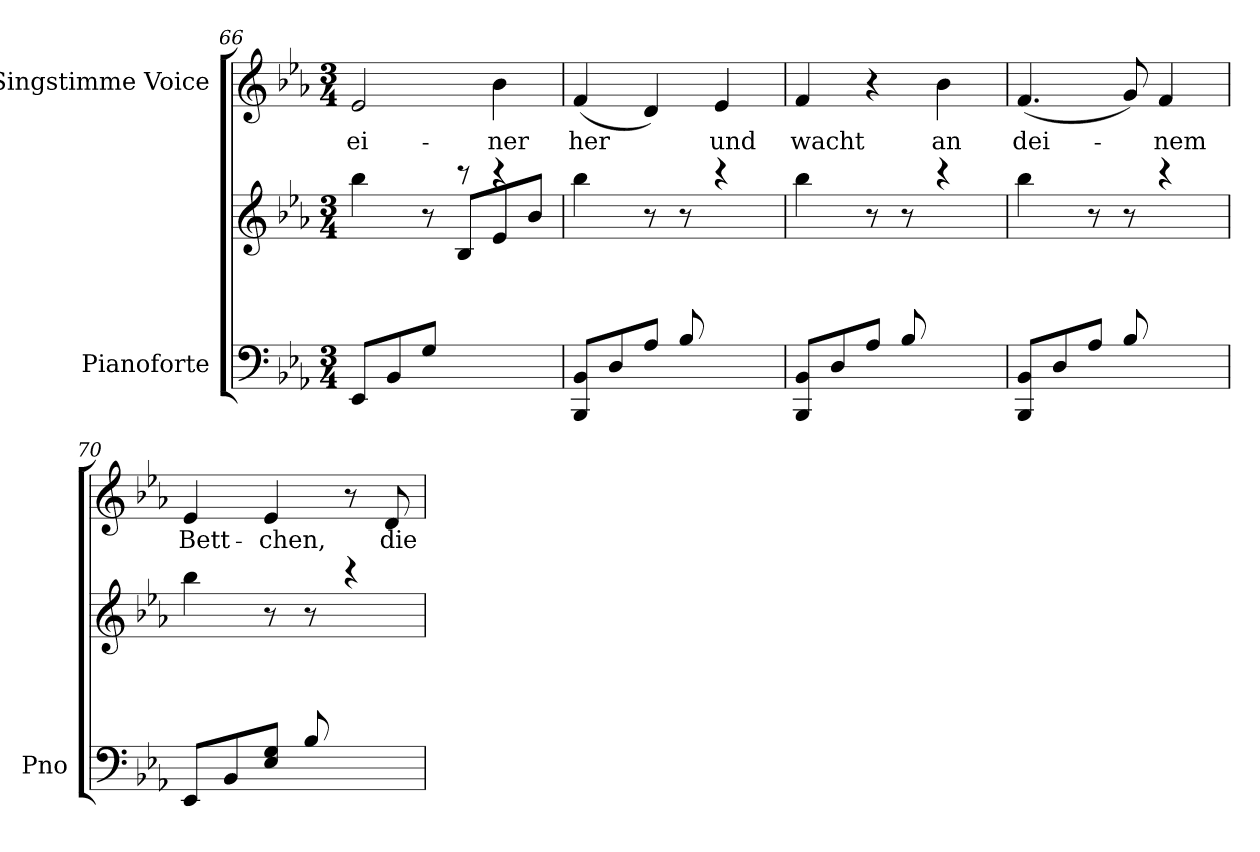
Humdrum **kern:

**kern	**kern	**kern	**text
*part2	*part2	*part1	*part1
*staff3	*staff2	*staff1	*staff1
*I"Pianoforte	*	*I"Singstimme Voice	*
*I'Pno	*	*	*
*clefF4	*clefG2	*clefG2	*
*k[b-e-a-]	*k[b-e-a-]	*k[b-e-a-]	*
*M3/4	*M3/4	*M3/4	*
=66	=66	=66	=66
*	*^	*	*
8EE-/L	4bb-\	4.ryy	2e-/	ei-
8BB-/	.	.	.	.
8G/J	8r	.	.	.
4.ryy	8r	8B-/L	.	.
.	4r	8e-/	4b-\	-ner
.	.	8b-/J	.	.
=67	=67	=67	=67	=67
8BBB-/ 8BB-/L	4bb-\	2ryy	(4f/	her
8D/	.	.	.	.
8A-/J	8r	.	4d/)	.
8B-/L	8r	.	.	.
4ryy	4r	8f\	4e-/	und
.	.	8b-\J	.	.
=68	=68	=68	=68	=68
8BBB-/ 8BB-/L	4bb-\	2ryy	4f/	wacht
8D/	.	.	.	.
8A-/J	8r	.	4r	.
8B-/L	8r	.	.	.
4ryy	4r	8f\	4b-\	an
.	.	8b-\J	.	.
=69	=69	=69	=69	=69
8BBB-/ 8BB-/L	4bb-\	2ryy	(4.f/	dei-
8D/	.	.	.	.
8A-/J	8r	.	.	.
8B-/L	8r	.	8g/)	.
4ryy	4r	8f\	4f/	-nem
.	.	8b-\J	.	.
=70	=70	=70	=70	=70
8EE-/L	4bb-\	2ryy	4e-/	Bett-
8BB-/	.	.	.	.
8E-/ 8G/J	8r	.	4e-/	-chen,
8B-/L	8r	.	.	.
4ryy	4r	8e-\	8r	.
.	.	8b-\J	8d/	die
*	*v	*v	*	*
=	=	=	=
*-	*-	*-	*-
